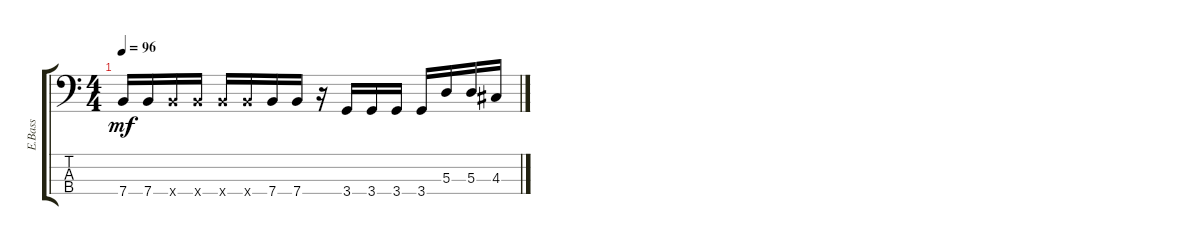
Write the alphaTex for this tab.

\track ("E.Bass" "E.Bass") {instrument electricbassfinger}
\staff {score tabs}
\tuning (G2 D2 A1 E1) {hide}
\ts (4 4)
\tempo 96
\clef f4
\ks c
7.4.16{dy mf} 7.4.16 7.4{x}.16 7.4{x}.16 7.4{x}.16 7.4{x}.16 7.4.16 7.4.16 r.16 3.4.16 3.4.16 3.4.16 3.4.16 5.3.16 5.3.16 4.3.16
